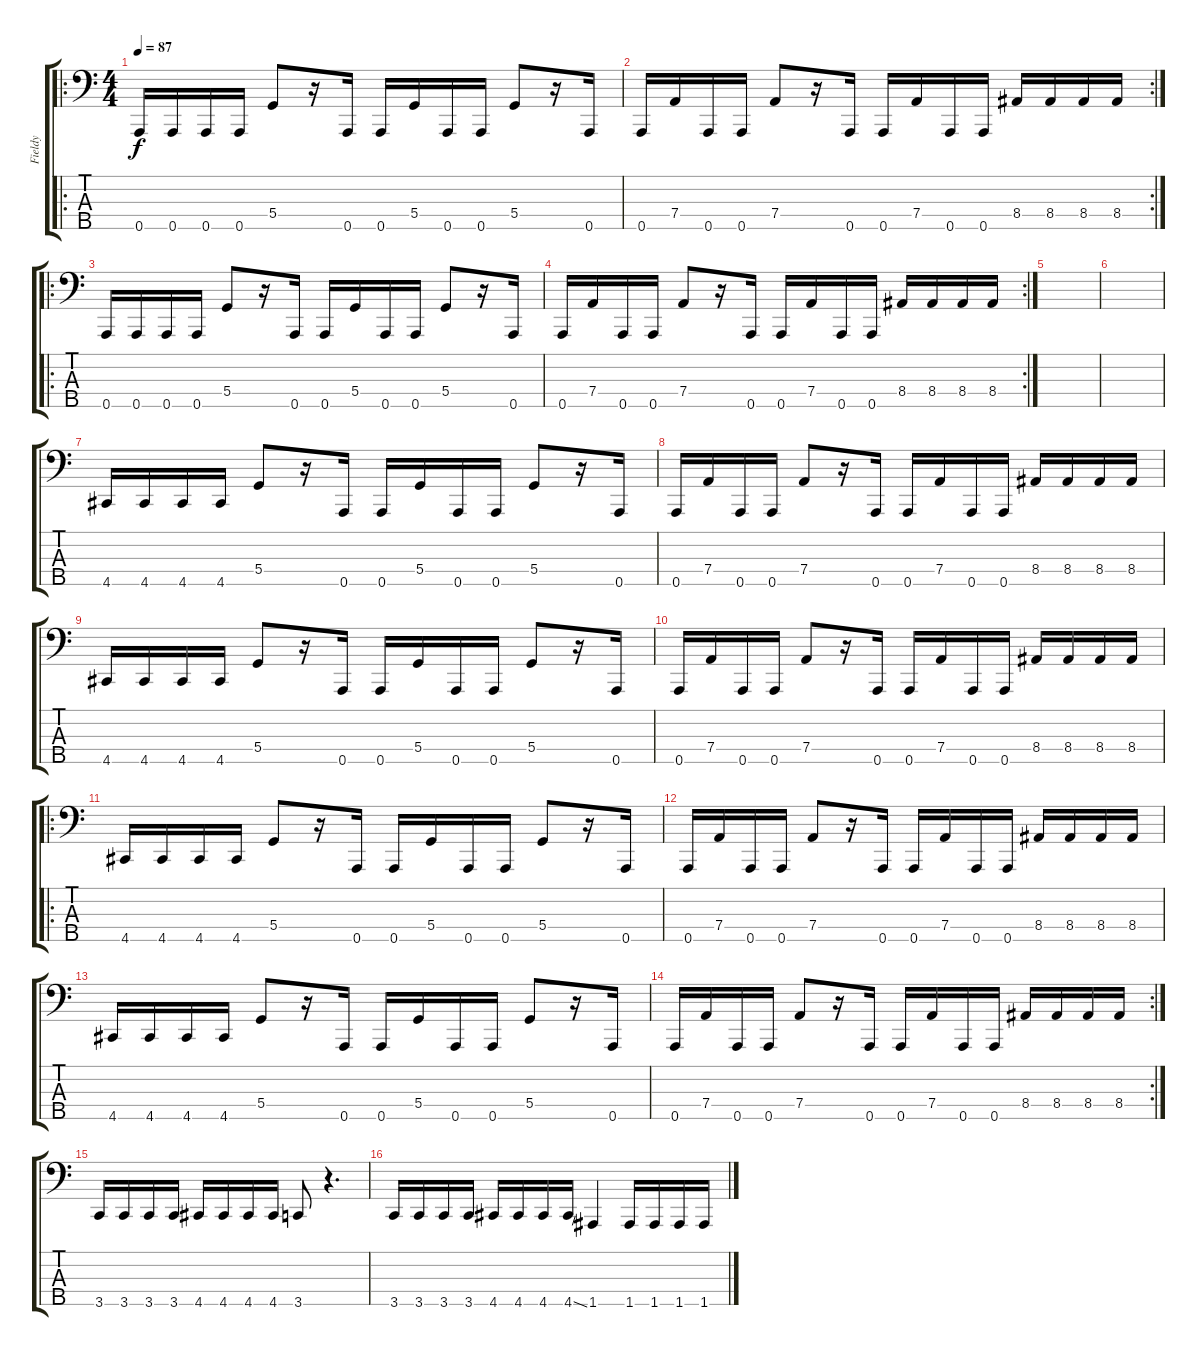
\track ("Fieldy" "Fieldy") {instrument slapbass1}
\staff {score tabs}
\tuning (F2 C2 G1 D1 A0) {hide}
\ro
\ts (4 4)
\tempo 87
\clef f4
\ks c
0.5.16{dy f instrument electricbassfinger} 0.5.16 0.5.16 0.5.16 5.4.8 r.16 0.5.16 0.5.16 5.4.16 0.5.16 0.5.16 5.4.8 r.16 0.5.16 |
\rc 2
0.5.16 7.4.16 0.5.16 0.5.16 7.4.8 r.16 0.5.16 0.5.16 7.4.16 0.5.16 0.5.16 8.4.16 8.4.16 8.4.16 8.4.16 |
\ro
0.5.16{instrument electricbassfinger} 0.5.16 0.5.16 0.5.16 5.4.8 r.16 0.5.16 0.5.16 5.4.16 0.5.16 0.5.16 5.4.8 r.16 0.5.16 |
\rc 2
0.5.16 7.4.16 0.5.16 0.5.16 7.4.8 r.16 0.5.16 0.5.16 7.4.16 0.5.16 0.5.16 8.4.16 8.4.16 8.4.16 8.4.16 |
|
|
4.5.16 4.5.16 4.5.16 4.5.16 5.4.8 r.16 0.5.16 0.5.16 5.4.16 0.5.16 0.5.16 5.4.8 r.16 0.5.16 |
0.5.16 7.4.16 0.5.16 0.5.16 7.4.8 r.16 0.5.16 0.5.16 7.4.16 0.5.16 0.5.16 8.4.16 8.4.16 8.4.16 8.4.16 |
4.5.16 4.5.16 4.5.16 4.5.16 5.4.8 r.16 0.5.16 0.5.16 5.4.16 0.5.16 0.5.16 5.4.8 r.16 0.5.16 |
0.5.16 7.4.16 0.5.16 0.5.16 7.4.8 r.16 0.5.16 0.5.16 7.4.16 0.5.16 0.5.16 8.4.16 8.4.16 8.4.16 8.4.16 |
\ro
4.5.16 4.5.16 4.5.16 4.5.16 5.4.8 r.16 0.5.16 0.5.16 5.4.16 0.5.16 0.5.16 5.4.8 r.16 0.5.16 |
0.5.16 7.4.16 0.5.16 0.5.16 7.4.8 r.16 0.5.16 0.5.16 7.4.16 0.5.16 0.5.16 8.4.16 8.4.16 8.4.16 8.4.16 |
4.5.16 4.5.16 4.5.16 4.5.16 5.4.8 r.16 0.5.16 0.5.16 5.4.16 0.5.16 0.5.16 5.4.8 r.16 0.5.16 |
\rc 2
0.5.16 7.4.16 0.5.16 0.5.16 7.4.8 r.16 0.5.16 0.5.16 7.4.16 0.5.16 0.5.16 8.4.16 8.4.16 8.4.16 8.4.16 |
3.5.16 3.5.16 3.5.16 3.5.16 4.5.16 4.5.16 4.5.16 4.5.16 3.5.8 r.4{d} |
3.5.16 3.5.16 3.5.16 3.5.16 4.5.16 4.5.16 4.5.16 4.5{ss}.16 1.5.4 1.5.16 1.5.16 1.5.16 1.5.16
